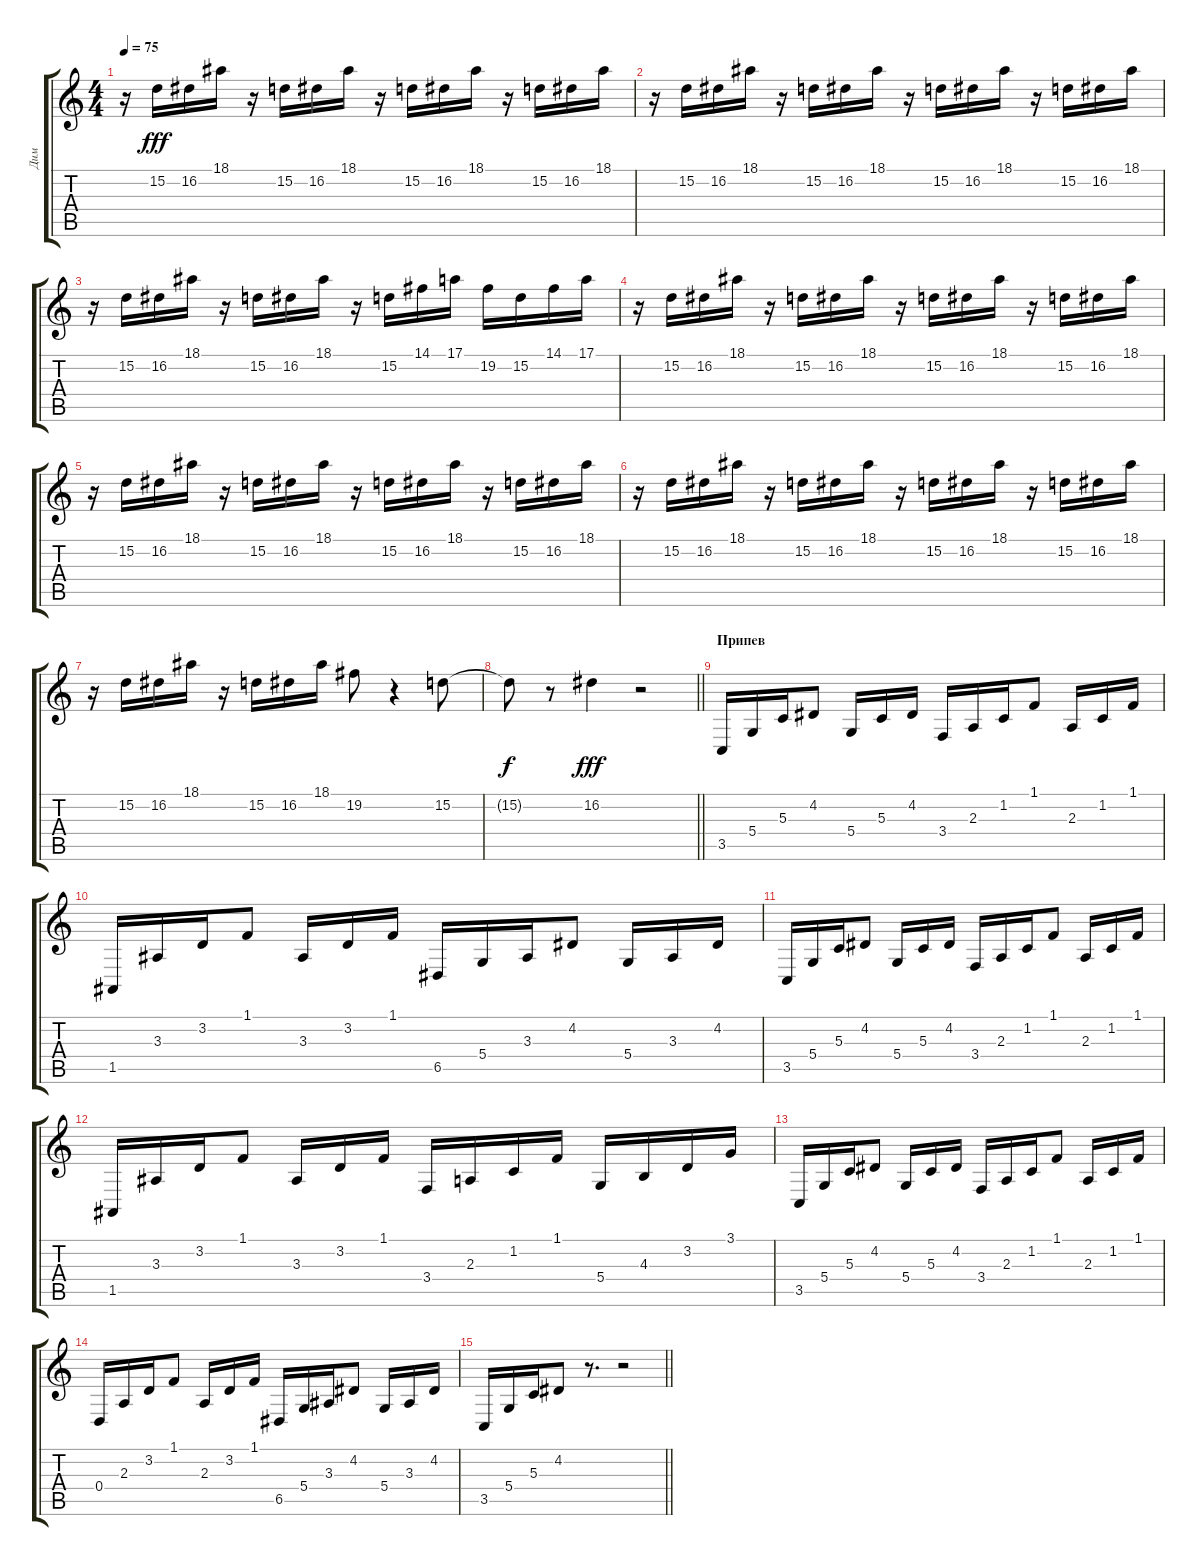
\track ("Дим" "Дим") {instrument electricgrandpiano}
\staff {score tabs}
\tuning (E4 B3 G3 D3 A2 E2) {hide}
\ts (4 4)
\tempo 75
\clef g2
\ks c
r.16{dy fff} 15.2.16 16.2.16 18.1.16 r.16 15.2.16 16.2.16 18.1.16 r.16 15.2.16 16.2.16 18.1.16 r.16 15.2.16 16.2.16 18.1.16 |
r.16 15.2.16 16.2.16 18.1.16 r.16 15.2.16 16.2.16 18.1.16 r.16 15.2.16 16.2.16 18.1.16 r.16 15.2.16 16.2.16 18.1.16 |
r.16 15.2.16 16.2.16 18.1.16 r.16 15.2.16 16.2.16 18.1.16 r.16 15.2.16 14.1.16 17.1.16 19.2.16 15.2.16 14.1.16 17.1.16 |
r.16 15.2.16 16.2.16 18.1.16 r.16 15.2.16 16.2.16 18.1.16 r.16 15.2.16 16.2.16 18.1.16 r.16 15.2.16 16.2.16 18.1.16 |
r.16 15.2.16 16.2.16 18.1.16 r.16 15.2.16 16.2.16 18.1.16 r.16 15.2.16 16.2.16 18.1.16 r.16 15.2.16 16.2.16 18.1.16 |
r.16 15.2.16 16.2.16 18.1.16 r.16 15.2.16 16.2.16 18.1.16 r.16 15.2.16 16.2.16 18.1.16 r.16 15.2.16 16.2.16 18.1.16 |
r.16 15.2.16 16.2.16 18.1.16 r.16 15.2.16 16.2.16 18.1.16 19.2.8 r.4 15.2.8 |
\barLineRight lightlight
15.2{t}.8{dy f} r.8 16.2.4{dy fff} r.2 |
\section ("" "Припев")
3.5.16 5.4.16 5.3.16 4.2.8 5.4.16 5.3.16 4.2.16 3.4.16 2.3.16 1.2.16 1.1.8 2.3.16 1.2.16 1.1.16 |
1.5.16 3.3.16 3.2.16 1.1.8 3.3.16 3.2.16 1.1.16 6.5.16 5.4.16 3.3.16 4.2.8 5.4.16 3.3.16 4.2.16 |
3.5.16 5.4.16 5.3.16 4.2.8 5.4.16 5.3.16 4.2.16 3.4.16 2.3.16 1.2.16 1.1.8 2.3.16 1.2.16 1.1.16 |
1.5.16 3.3.16 3.2.16 1.1.8 3.3.16 3.2.16 1.1.16 3.4.16 2.3.16 1.2.16 1.1.16 5.4.16 4.3.16 3.2.16 3.1.16 |
3.5.16 5.4.16 5.3.16 4.2.8 5.4.16 5.3.16 4.2.16 3.4.16 2.3.16 1.2.16 1.1.8 2.3.16 1.2.16 1.1.16 |
0.4.16 2.3.16 3.2.16 1.1.8 2.3.16 3.2.16 1.1.16 6.5.16 5.4.16 3.3.16 4.2.8 5.4.16 3.3.16 4.2.16 |
\barLineRight lightlight
3.5.16 5.4.16 5.3.16 4.2.8 r.8{d} r.2
